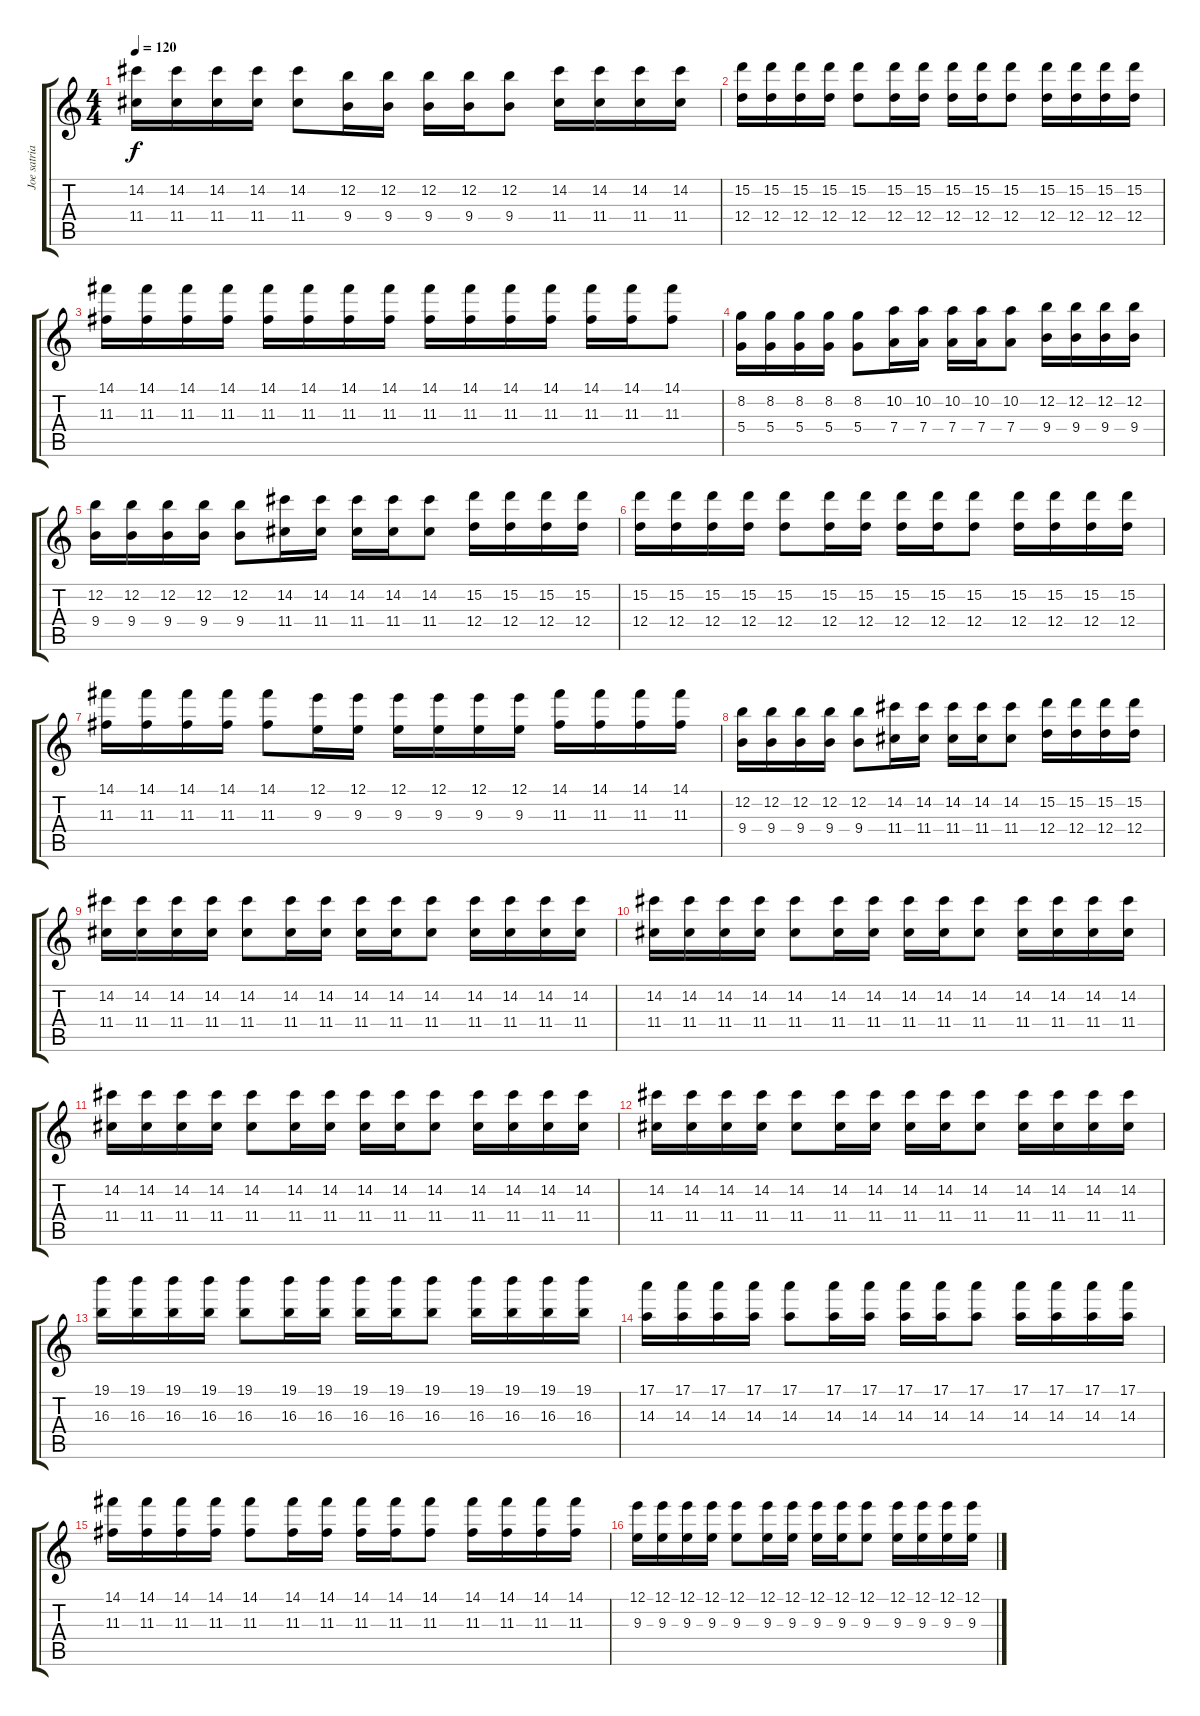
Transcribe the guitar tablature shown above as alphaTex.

\track ("Joe satriani lead" "Joe satria") {instrument distortionguitar}
\staff {score tabs}
\tuning (E4 B3 G3 D3 A2 E2) {hide}
\ts (4 4)
\tempo 120
\clef g2
\ks c
(14.2 11.4).16{dy f} (14.2 11.4).16 (14.2 11.4).16 (14.2 11.4).16 (14.2 11.4).8 (12.2 9.4).16 (12.2 9.4).16 (12.2 9.4).16 (12.2 9.4).16 (12.2 9.4).8 (14.2 11.4).16 (14.2 11.4).16 (14.2 11.4).16 (14.2 11.4).16 |
(15.2 12.4).16 (15.2 12.4).16 (15.2 12.4).16 (15.2 12.4).16 (15.2 12.4).8 (15.2 12.4).16 (15.2 12.4).16 (15.2 12.4).16 (15.2 12.4).16 (15.2 12.4).8 (15.2 12.4).16 (15.2 12.4).16 (15.2 12.4).16 (15.2 12.4).16 |
(14.1 11.3).16 (14.1 11.3).16 (14.1 11.3).16 (14.1 11.3).16 (14.1 11.3).16 (14.1 11.3).16 (14.1 11.3).16 (14.1 11.3).16 (14.1 11.3).16 (14.1 11.3).16 (14.1 11.3).16 (14.1 11.3).16 (14.1 11.3).16 (14.1 11.3).16 (14.1 11.3).8 |
(8.2 5.4).16 (8.2 5.4).16 (8.2 5.4).16 (8.2 5.4).16 (8.2 5.4).8 (10.2 7.4).16 (10.2 7.4).16 (10.2 7.4).16 (10.2 7.4).16 (10.2 7.4).8 (12.2 9.4).16 (12.2 9.4).16 (12.2 9.4).16 (12.2 9.4).16 |
(12.2 9.4).16 (12.2 9.4).16 (12.2 9.4).16 (12.2 9.4).16 (12.2 9.4).8 (14.2 11.4).16 (14.2 11.4).16 (14.2 11.4).16 (14.2 11.4).16 (14.2 11.4).8 (15.2 12.4).16 (15.2 12.4).16 (15.2 12.4).16 (15.2 12.4).16 |
(15.2 12.4).16 (15.2 12.4).16 (15.2 12.4).16 (15.2 12.4).16 (15.2 12.4).8 (15.2 12.4).16 (15.2 12.4).16 (15.2 12.4).16 (15.2 12.4).16 (15.2 12.4).8 (15.2 12.4).16 (15.2 12.4).16 (15.2 12.4).16 (15.2 12.4).16 |
(14.1 11.3).16 (14.1 11.3).16 (14.1 11.3).16 (14.1 11.3).16 (14.1 11.3).8 (12.1 9.3).16 (12.1 9.3).16 (12.1 9.3).16 (12.1 9.3).16 (12.1 9.3).16 (12.1 9.3).16 (14.1 11.3).16 (14.1 11.3).16 (14.1 11.3).16 (14.1 11.3).16 |
(12.2 9.4).16 (12.2 9.4).16 (12.2 9.4).16 (12.2 9.4).16 (12.2 9.4).8 (14.2 11.4).16 (14.2 11.4).16 (14.2 11.4).16 (14.2 11.4).16 (14.2 11.4).8 (15.2 12.4).16 (15.2 12.4).16 (15.2 12.4).16 (15.2 12.4).16 |
(14.2 11.4).16 (14.2 11.4).16 (14.2 11.4).16 (14.2 11.4).16 (14.2 11.4).8 (14.2 11.4).16 (14.2 11.4).16 (14.2 11.4).16 (14.2 11.4).16 (14.2 11.4).8 (14.2 11.4).16 (14.2 11.4).16 (14.2 11.4).16 (14.2 11.4).16 |
(14.2 11.4).16 (14.2 11.4).16 (14.2 11.4).16 (14.2 11.4).16 (14.2 11.4).8 (14.2 11.4).16 (14.2 11.4).16 (14.2 11.4).16 (14.2 11.4).16 (14.2 11.4).8 (14.2 11.4).16 (14.2 11.4).16 (14.2 11.4).16 (14.2 11.4).16 |
(14.2 11.4).16 (14.2 11.4).16 (14.2 11.4).16 (14.2 11.4).16 (14.2 11.4).8 (14.2 11.4).16 (14.2 11.4).16 (14.2 11.4).16 (14.2 11.4).16 (14.2 11.4).8 (14.2 11.4).16 (14.2 11.4).16 (14.2 11.4).16 (14.2 11.4).16 |
(14.2 11.4).16 (14.2 11.4).16 (14.2 11.4).16 (14.2 11.4).16 (14.2 11.4).8 (14.2 11.4).16 (14.2 11.4).16 (14.2 11.4).16 (14.2 11.4).16 (14.2 11.4).8 (14.2 11.4).16 (14.2 11.4).16 (14.2 11.4).16 (14.2 11.4).16 |
(19.1 16.3).16 (19.1 16.3).16 (19.1 16.3).16 (19.1 16.3).16 (19.1 16.3).8 (19.1 16.3).16 (19.1 16.3).16 (19.1 16.3).16 (19.1 16.3).16 (19.1 16.3).8 (19.1 16.3).16 (19.1 16.3).16 (19.1 16.3).16 (19.1 16.3).16 |
(17.1 14.3).16 (17.1 14.3).16 (17.1 14.3).16 (17.1 14.3).16 (17.1 14.3).8 (17.1 14.3).16 (17.1 14.3).16 (17.1 14.3).16 (17.1 14.3).16 (17.1 14.3).8 (17.1 14.3).16 (17.1 14.3).16 (17.1 14.3).16 (17.1 14.3).16 |
(14.1 11.3).16 (14.1 11.3).16 (14.1 11.3).16 (14.1 11.3).16 (14.1 11.3).8 (14.1 11.3).16 (14.1 11.3).16 (14.1 11.3).16 (14.1 11.3).16 (14.1 11.3).8 (14.1 11.3).16 (14.1 11.3).16 (14.1 11.3).16 (14.1 11.3).16 |
(12.1 9.3).16 (12.1 9.3).16 (12.1 9.3).16 (12.1 9.3).16 (12.1 9.3).8 (12.1 9.3).16 (12.1 9.3).16 (12.1 9.3).16 (12.1 9.3).16 (12.1 9.3).8 (12.1 9.3).16 (12.1 9.3).16 (12.1 9.3).16 (12.1 9.3).16
